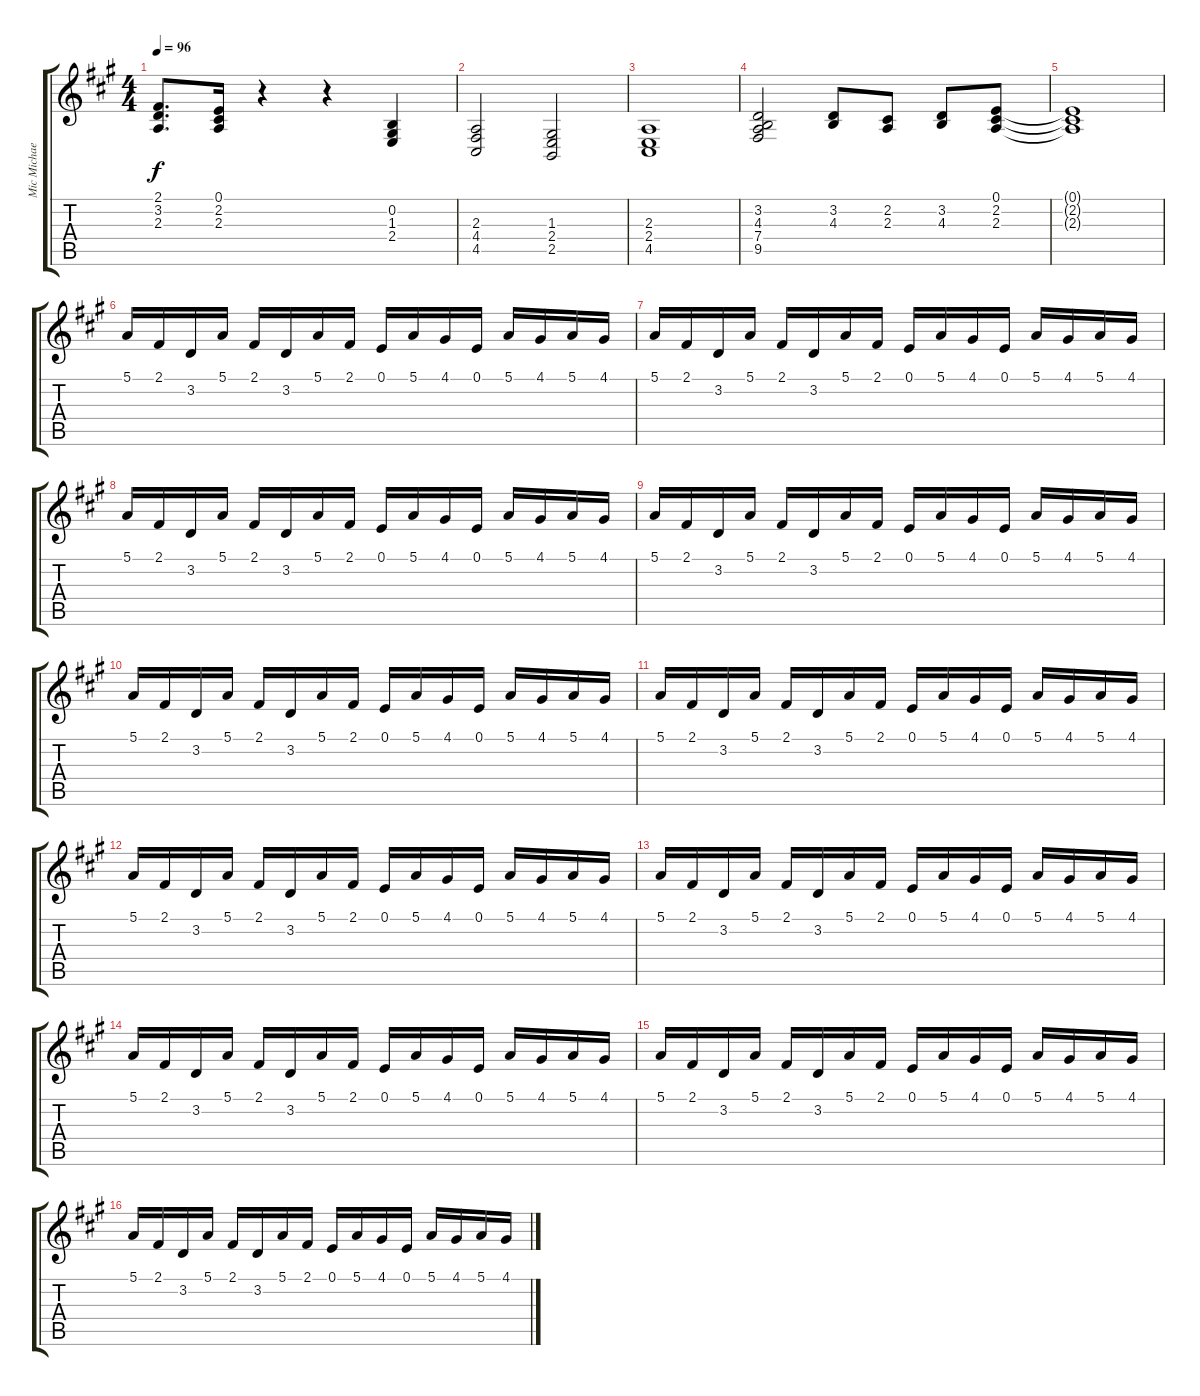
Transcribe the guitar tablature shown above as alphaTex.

\track ("Mic Michaeli" "Mic Michae") {instrument synthbrass1}
\staff {score tabs}
\tuning (E4 B3 G3 D3 A2 E2) {hide}
\ts (4 4)
\tempo 96
\clef g2
\ks a
(2.1 3.2 2.3).8{d dy f} (0.1 2.2 2.3).16 r.4 r.4 (0.2 1.3 2.4).4 |
(2.3 4.4 4.5).2 (1.3 2.4 2.5).2 |
(2.3 2.4 4.5).1 |
(3.2 4.3 7.4 9.5).2 (3.2 4.3).8 (2.2 2.3).8 (3.2 4.3).8 (0.1 2.2 2.3).8 |
(0.1{t} 2.2{t} 2.3{t}).1 |
5.1.16{instrument synthstrings1} 2.1.16 3.2.16 5.1.16 2.1.16 3.2.16 5.1.16 2.1.16 0.1.16 5.1.16 4.1.16 0.1.16 5.1.16 4.1.16 5.1.16 4.1.16 |
5.1.16 2.1.16 3.2.16 5.1.16 2.1.16 3.2.16 5.1.16 2.1.16 0.1.16 5.1.16 4.1.16 0.1.16 5.1.16 4.1.16 5.1.16 4.1.16 |
5.1.16 2.1.16 3.2.16 5.1.16 2.1.16 3.2.16 5.1.16 2.1.16 0.1.16 5.1.16 4.1.16 0.1.16 5.1.16 4.1.16 5.1.16 4.1.16 |
5.1.16 2.1.16 3.2.16 5.1.16 2.1.16 3.2.16 5.1.16 2.1.16 0.1.16 5.1.16 4.1.16 0.1.16 5.1.16 4.1.16 5.1.16 4.1.16 |
5.1.16 2.1.16 3.2.16 5.1.16 2.1.16 3.2.16 5.1.16 2.1.16 0.1.16 5.1.16 4.1.16 0.1.16 5.1.16 4.1.16 5.1.16 4.1.16 |
5.1.16 2.1.16 3.2.16 5.1.16 2.1.16 3.2.16 5.1.16 2.1.16 0.1.16 5.1.16 4.1.16 0.1.16 5.1.16 4.1.16 5.1.16 4.1.16 |
5.1.16 2.1.16 3.2.16 5.1.16 2.1.16 3.2.16 5.1.16 2.1.16 0.1.16 5.1.16 4.1.16 0.1.16 5.1.16 4.1.16 5.1.16 4.1.16 |
5.1.16 2.1.16 3.2.16 5.1.16 2.1.16 3.2.16 5.1.16 2.1.16 0.1.16 5.1.16 4.1.16 0.1.16 5.1.16 4.1.16 5.1.16 4.1.16 |
5.1.16 2.1.16 3.2.16 5.1.16 2.1.16 3.2.16 5.1.16 2.1.16 0.1.16 5.1.16 4.1.16 0.1.16 5.1.16 4.1.16 5.1.16 4.1.16 |
5.1.16 2.1.16 3.2.16 5.1.16 2.1.16 3.2.16 5.1.16 2.1.16 0.1.16 5.1.16 4.1.16 0.1.16 5.1.16 4.1.16 5.1.16 4.1.16 |
5.1.16 2.1.16 3.2.16 5.1.16 2.1.16 3.2.16 5.1.16 2.1.16 0.1.16 5.1.16 4.1.16 0.1.16 5.1.16 4.1.16 5.1.16 4.1.16
